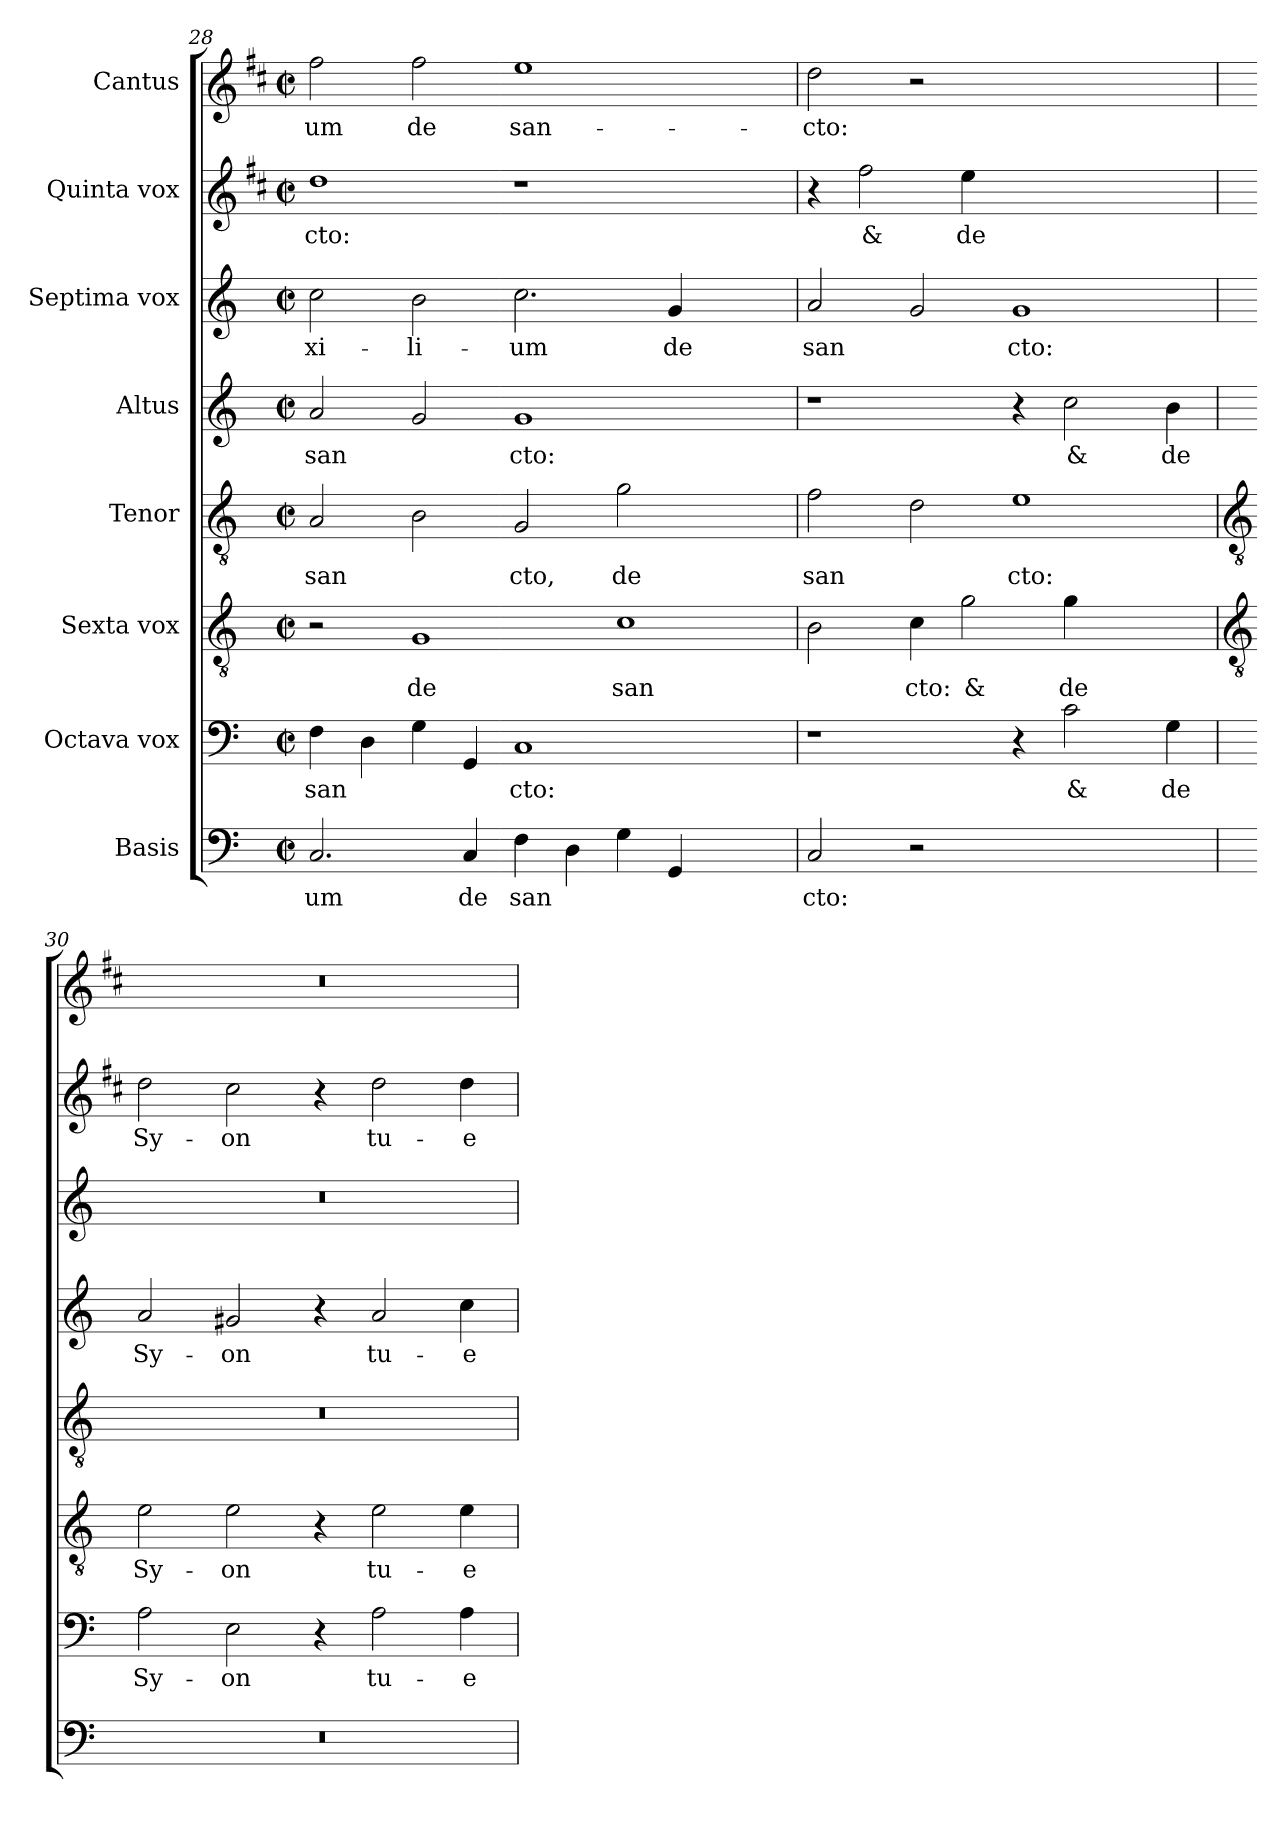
**kern	**text	**kern	**text	**kern	**text	**kern	**text	**kern	**text	**kern	**text	**kern	**text	**kern	**text
*part8	*part8	*part7	*part7	*part6	*part6	*part5	*part5	*part4	*part4	*part3	*part3	*part2	*part2	*part1	*part1
*staff8	*staff8	*staff7	*staff7	*staff6	*staff6	*staff5	*staff5	*staff4	*staff4	*staff3	*staff3	*staff2	*staff2	*staff1	*staff1
*I"Basis	*	*I"Octava vox	*	*I"Sexta vox	*	*I"Tenor	*	*I"Altus	*	*I"Septima vox	*	*I"Quinta vox	*	*I"Cantus	*
*clefF4	*	*clefF4	*	*clefGv2	*	*clefGv2	*	*clefG2	*	*clefG2	*	*clefG2	*	*clefG2	*
*	*	*	*	*	*	*	*	*	*	*	*	*ITrd1c2	*	*ITrd1c2	*
*k[]	*	*k[]	*	*k[]	*	*k[]	*	*k[]	*	*k[]	*	*k[]	*	*k[]	*
*C:	*	*C:	*	*C:	*	*C:	*	*C:	*	*C:	*	*C:	*	*C:	*
*M4/2	*	*M4/2	*	*M4/2	*	*M4/2	*	*M4/2	*	*M4/2	*	*M4/2	*	*M4/2	*
*met(c|)	*	*met(c|)	*	*met(c|)	*	*met(c|)	*	*met(c|)	*	*met(c|)	*	*met(c|)	*	*met(c|)	*
=28	=28	=28	=28	=28	=28	=28	=28	=28	=28	=28	=28	=28	=28	=28	=28
!	!LO:LY:b	!	!LO:LY:b	!	!	!	!LO:LY:b	!	!LO:LY:b	!	!LO:LY:b	!	!LO:LY:b	!	!LO:LY:b
2.C	-um	4F	san	2r	.	2A	san	2a	san	2cc	-xi-	1cc	-cto:	2ee	-um
.	.	4D	.	.	.	.	.	.	.	.	.	.	.	.	.
!	!	!	!	!	!LO:LY:b	!	!	!	!	!	!LO:LY:b	!	!	!	!LO:LY:b
.	.	4G	.	1G	de	2B	.	2g	.	2b	-li-	.	.	2ee	de
!	!LO:LY:b	!	!	!	!	!	!	!	!	!	!	!	!	!	!
4C	de	4GG	.	.	.	.	.	.	.	.	.	.	.	.	.
!	!LO:LY:b	!	!LO:LY:b	!	!	!	!LO:LY:b	!	!LO:LY:b	!	!LO:LY:b	!	!	!	!LO:LY:b
4F	san	1C	cto:	.	.	2G	cto,	1g	cto:	2.cc	-um	1r	.	1dd	san-
4D	.	.	.	.	.	.	.	.	.	.	.	.	.	.	.
!	!	!	!	!	!LO:LY:b	!	!LO:LY:b	!	!	!	!	!	!	!	!
4G	.	.	.	1c	san	2g	de	.	.	.	.	.	.	.	.
!	!	!	!	!	!	!	!	!	!	!	!LO:LY:b	!	!	!	!
4GG	.	.	.	.	.	.	.	.	.	4g	de	.	.	.	.
2ryy	.	2ryy	.	.	.	2ryy	.	2ryy	.	2ryy	.	2ryy	.	2ryy	.
=29	=29	=29	=29	=29	=29	=29	=29	=29	=29	=29	=29	=29	=29	=29	=29
!	!LO:LY:b	!	!	!	!	!	!LO:LY:b	!	!	!	!LO:LY:b	!	!	!	!LO:LY:b
2C	cto:	1r	.	2B	.	2f	san	1r	.	2a	san	4r	.	2cc	-cto:
!	!	!	!	!	!	!	!	!	!	!	!	!	!LO:LY:b	!	!
.	.	.	.	.	.	.	.	.	.	.	.	2ee	&	.	.
!	!	!	!	!	!LO:LY:b	!	!	!	!	!	!	!	!	!	!
2r	.	.	.	4c	cto:	2d	.	.	.	2g	.	.	.	2r	.
!	!	!	!	!	!LO:LY:b	!	!	!	!	!	!	!	!LO:LY:b	!	!
.	.	.	.	2g	&	.	.	.	.	.	.	4dd	de	.	.
!	!	!	!	!	!	!	!LO:LY:b	!	!	!	!LO:LY:b	!	!	!	!
1ryy	.	4r	.	.	.	1e	cto:	4r	.	1g	cto:	1ryy	.	1ryy	.
!	!	!	!LO:LY:b	!	!LO:LY:b	!	!	!	!LO:LY:b	!	!	!	!	!	!
.	.	2c	&	4g	de	.	.	2cc	&	.	.	.	.	.	.
.	.	.	.	2ryy	.	.	.	.	.	.	.	.	.	.	.
!	!	!	!LO:LY:b	!	!	!	!	!	!LO:LY:b	!	!	!	!	!	!
.	.	4G	de	.	.	.	.	4b	de	.	.	.	.	.	.
!!LO:LB:g=z
=30	=30	=30	=30	=30	=30	=30	=30	=30	=30	=30	=30	=30	=30	=30	=30
*	*	*	*	*clefGv2	*	*clefGv2	*	*	*	*	*	*	*	*	*
!	!	!	!LO:LY:b	!	!LO:LY:b	!	!	!	!LO:LY:b	!	!	!	!LO:LY:b	!	!
0r	.	2A	Sy-	2e	Sy-	0r	.	2a	Sy-	0r	.	2cc	Sy-	0r	.
!	!	!	!LO:LY:b	!	!LO:LY:b	!	!	!	!LO:LY:b	!	!	!	!LO:LY:b	!	!
.	.	2E	-on	2e	-on	.	.	2g#X	-on	.	.	2b	-on	.	.
.	.	4r	.	4r	.	.	.	4r	.	.	.	4r	.	.	.
!	!	!	!LO:LY:b	!	!LO:LY:b	!	!	!	!LO:LY:b	!	!	!	!LO:LY:b	!	!
.	.	2A	tu-	2e	tu-	.	.	2a	tu-	.	.	2cc	tu-	.	.
!	!	!	!LO:LY:b	!	!LO:LY:b	!	!	!	!LO:LY:b	!	!	!	!LO:LY:b	!	!
.	.	4A	-e-	4e	-e-	.	.	4cc	-e-	.	.	4cc	-e-	.	.
=	=	=	=	=	=	=	=	=	=	=	=	=	=	=	=
*-	*-	*-	*-	*-	*-	*-	*-	*-	*-	*-	*-	*-	*-	*-	*-
